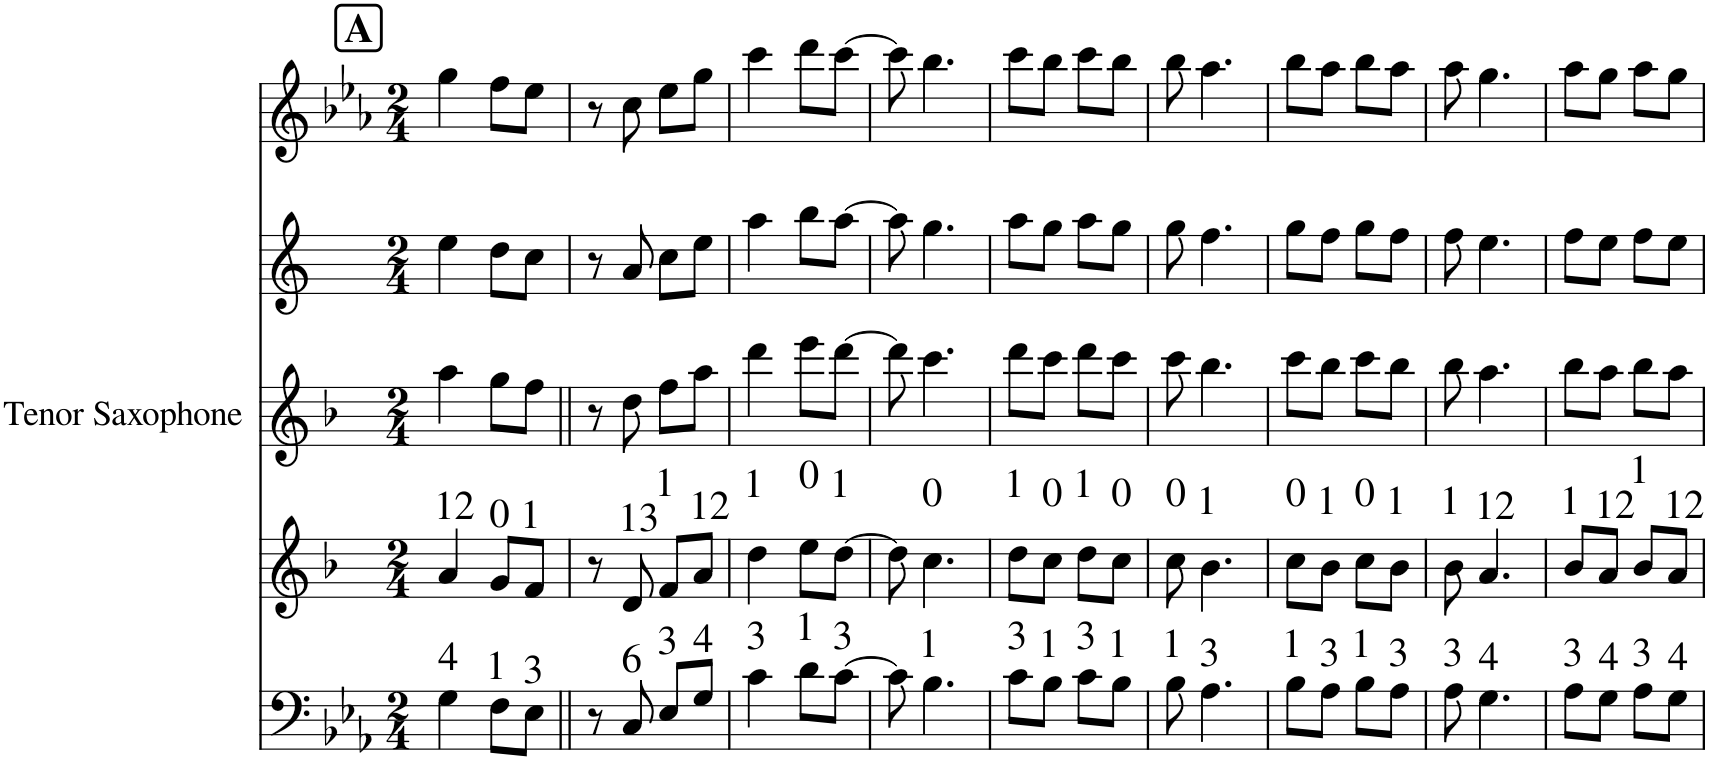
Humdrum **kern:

**kern	**kern	**kern	**kern	**kern
*part5	*part4	*part3	*part2	*part1
*staff5	*staff4	*staff3	*staff2	*staff1
*I"Trombone	*I"Trompete Bb	*I"Tenor Saxophone	*I"Saxofone Alto	*I"Flauta
*I'Trb	*I'Tpt	*I'T. Sax.	*	*I'Fl
*clefF4	*clefG2	*clefG2	*clefG2	*clefG2
*	*Trd1c2	*Trd8c14	*Trd5c9	*
*k[b-e-a-]	*k[b-]	*k[b-]	*k[]	*k[b-e-a-]
*E-:	*F:	*F:	*	*E-:
*M2/4	*M2/4	*M2/4	*M2/4	*M2/4
!!LO:REH:place=s1:a:B:cj:t=A
=1	=1	=1	=1	=1
!	!LO:TX:a:t=12	!	!	!
!LO:TX:a:t=4	!	!	!	!
4G\	4a/	4aa\	4ee\	4gg\
!	!LO:TX:a:t=0	!	!	!
!LO:TX:a:t=1	!	!	!	!
8F\L	8g/L	8gg\L	8dd\L	8ff\L
!	!LO:TX:a:t=1	!	!	!
!LO:TX:a:t=3	!	!	!	!
8E-\J	8f/J	8ff\J	8cc\J	8ee-\J
=2	=2	=2	=2	=2
8r	8r	8r	8r	8r
!	!LO:TX:a:t=13	!	!	!
!LO:TX:a:t=6	!	!	!	!
8C/	8d/	8dd\	8a/	8cc\
!	!LO:TX:a:t=1	!	!	!
!LO:TX:a:t=3	!	!	!	!
8E-/L	8f/L	8ff\L	8cc\L	8ee-\L
!	!LO:TX:a:t=12	!	!	!
!LO:TX:a:t=4	!	!	!	!
8G/J	8a/J	8aa\J	8ee\J	8gg\J
=3	=3	=3	=3	=3
!	!LO:TX:a:t=1	!	!	!
!LO:TX:a:t=3	!	!	!	!
4c\	4dd\	4ddd\	4aa\	4ccc\
!	!LO:TX:a:t=0	!	!	!
!LO:TX:a:t=1	!	!	!	!
8d\L	8ee\L	8eee\L	8bb\L	8ddd\L
!	!LO:TX:a:t=1	!	!	!
!LO:TX:a:t=3	!	!	!	!
[8c\J	[8dd\J	[8ddd\J	[8aa\J	[8ccc\J
=4	=4	=4	=4	=4
8c\]	8dd\]	8ddd\]	8aa\]	8ccc\]
!	!LO:TX:a:t=0	!	!	!
!LO:TX:a:t=1	!	!	!	!
4.B-\	4.cc\	4.ccc\	4.gg\	4.bb-\
=5	=5	=5	=5	=5
!	!LO:TX:a:t=1	!	!	!
!LO:TX:a:t=3	!	!	!	!
8c\L	8dd\L	8ddd\L	8aa\L	8ccc\L
!	!LO:TX:a:t=0	!	!	!
!LO:TX:a:t=1	!	!	!	!
8B-\J	8cc\J	8ccc\J	8gg\J	8bb-\J
!	!LO:TX:a:t=1	!	!	!
!LO:TX:a:t=3	!	!	!	!
8c\L	8dd\L	8ddd\L	8aa\L	8ccc\L
!	!LO:TX:a:t=0	!	!	!
!LO:TX:a:t=1	!	!	!	!
8B-\J	8cc\J	8ccc\J	8gg\J	8bb-\J
=6	=6	=6	=6	=6
!	!LO:TX:a:t=0	!	!	!
!LO:TX:a:t=1	!	!	!	!
8B-\	8cc\	8ccc\	8gg\	8bb-\
!	!LO:TX:a:t=1	!	!	!
!LO:TX:a:t=3	!	!	!	!
4.A-\	4.b-\	4.bb-\	4.ff\	4.aa-\
=7	=7	=7	=7	=7
!	!LO:TX:a:t=0	!	!	!
!LO:TX:a:t=1	!	!	!	!
8B-\L	8cc\L	8ccc\L	8gg\L	8bb-\L
!	!LO:TX:a:t=1	!	!	!
!LO:TX:a:t=3	!	!	!	!
8A-\J	8b-\J	8bb-\J	8ff\J	8aa-\J
!	!LO:TX:a:t=0	!	!	!
!LO:TX:a:t=1	!	!	!	!
8B-\L	8cc\L	8ccc\L	8gg\L	8bb-\L
!	!LO:TX:a:t=1	!	!	!
!LO:TX:a:t=3	!	!	!	!
8A-\J	8b-\J	8bb-\J	8ff\J	8aa-\J
=8	=8	=8	=8	=8
!	!LO:TX:a:t=1	!	!	!
!LO:TX:a:t=3	!	!	!	!
8A-\	8b-\	8bb-\	8ff\	8aa-\
!	!LO:TX:a:t=12	!	!	!
!LO:TX:a:t=4	!	!	!	!
4.G\	4.a/	4.aa\	4.ee\	4.gg\
=9	=9	=9	=9	=9
!	!LO:TX:a:t=1	!	!	!
!LO:TX:a:t=3	!	!	!	!
8A-\L	8b-/L	8bb-\L	8ff\L	8aa-\L
!	!LO:TX:a:t=12	!	!	!
!LO:TX:a:t=4	!	!	!	!
8G\J	8a/J	8aa\J	8ee\J	8gg\J
!	!LO:TX:a:t=1	!	!	!
!LO:TX:a:t=3	!	!	!	!
8A-\L	8b-/L	8bb-\L	8ff\L	8aa-\L
!	!LO:TX:a:t=12	!	!	!
!LO:TX:a:t=4	!	!	!	!
8G\J	8a/J	8aa\J	8ee\J	8gg\J
=	=	=	=	=
*-	*-	*-	*-	*-
